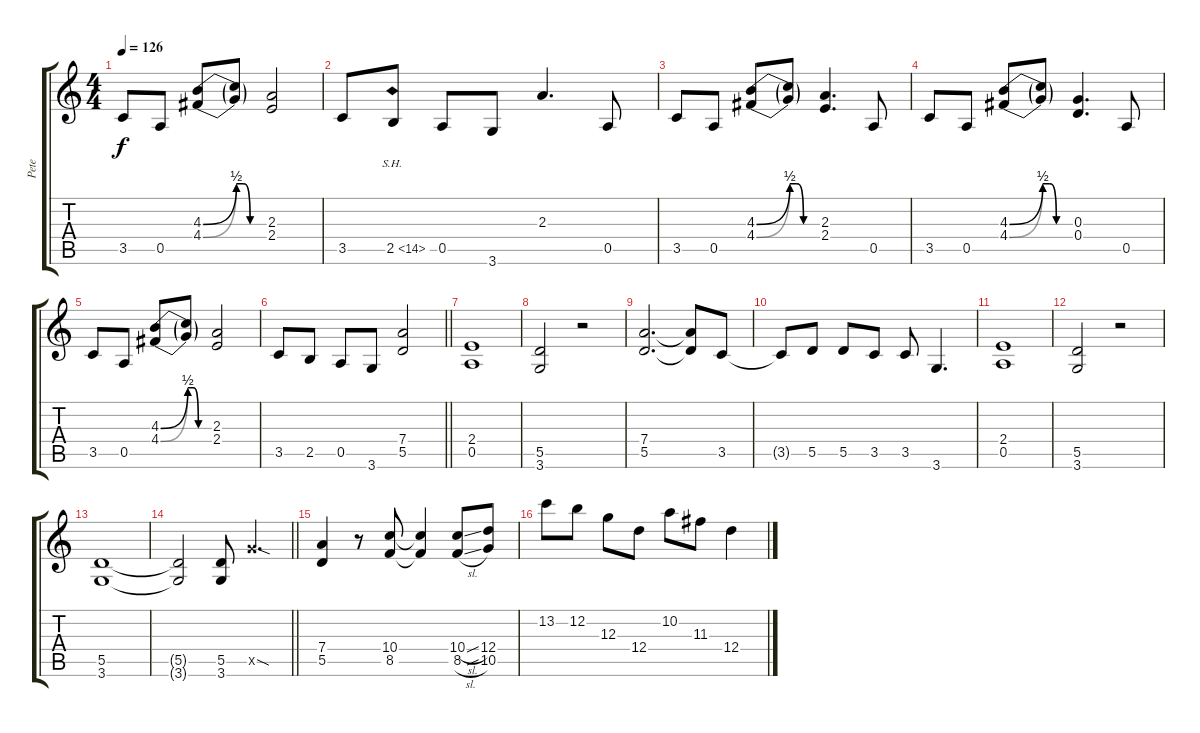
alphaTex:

\track ("Pete" "Pete") {instrument distortionguitar}
\staff {score tabs}
\tuning (E4 B3 G3 D3 A2 E2) {hide}
\ts (4 4)
\tempo 126
\clef g2
\ks aminor
3.5.8{dy f} 0.5.8 (4.3{be (bend 0 0 60 2)} 4.4{be (bend 0 0 60 2)}).8 (4.3{be (custom 0 2 15 2 30 0 60 0) t} 4.4{be (custom 0 2 15 2 30 0 60 0) t}).8 (2.3 2.4).2 |
3.5.8 2.5{sh 12}.8 0.5.8 3.6.8 2.3.4{d} 0.5.8 |
3.5.8 0.5.8 (4.3{be (bend 0 0 60 2)} 4.4{be (bend 0 0 60 2)}).8 (4.3{be (custom 0 2 15 2 30 0 60 0) t} 4.4{be (custom 0 2 15 2 30 0 60 0) t}).8 (2.3 2.4).4{d} 0.5.8 |
3.5.8 0.5.8 (4.3{be (bend 0 0 60 2)} 4.4{be (bend 0 0 60 2)}).8 (4.3{be (custom 0 2 15 2 30 0 60 0) t} 4.4{be (custom 0 2 15 2 30 0 60 0) t}).8 (0.3 0.4).4{d} 0.5.8 |
3.5.8 0.5.8 (4.3{be (bend 0 0 60 2)} 4.4{be (bend 0 0 60 2)}).8 (4.3{be (custom 0 2 15 2 30 0 60 0) t} 4.4{be (custom 0 2 15 2 30 0 60 0) t}).8 (2.3 2.4).2 |
\barLineRight lightlight
3.5.8 2.5.8 0.5.8 3.6.8 (7.4 5.5).2 |
(2.4 0.5).1 |
(5.5 3.6).2 r.2 |
(7.4 5.5).2{d} (7.4{t} 5.5{t}).8 3.5.8 |
3.5{t}.8 5.5.8 5.5.8 3.5.8 3.5.8 3.6.4{d} |
(2.4 0.5).1 |
(5.5 3.6).2 r.2 |
(5.5 3.6).1 |
\barLineRight lightlight
(5.5{t} 3.6{t}).2 (5.5 3.6).8 10.5{sod x}.4{d} |
(7.4 5.5).4 r.8 (10.4 8.5).8 (10.4{t} 8.5{t}).4 (10.4{sl} 8.5{sl}).8 (12.4 10.5).8 |
13.2.8 12.2.8 12.3.8 12.4.8 10.2.8 11.3.8 12.4.4
